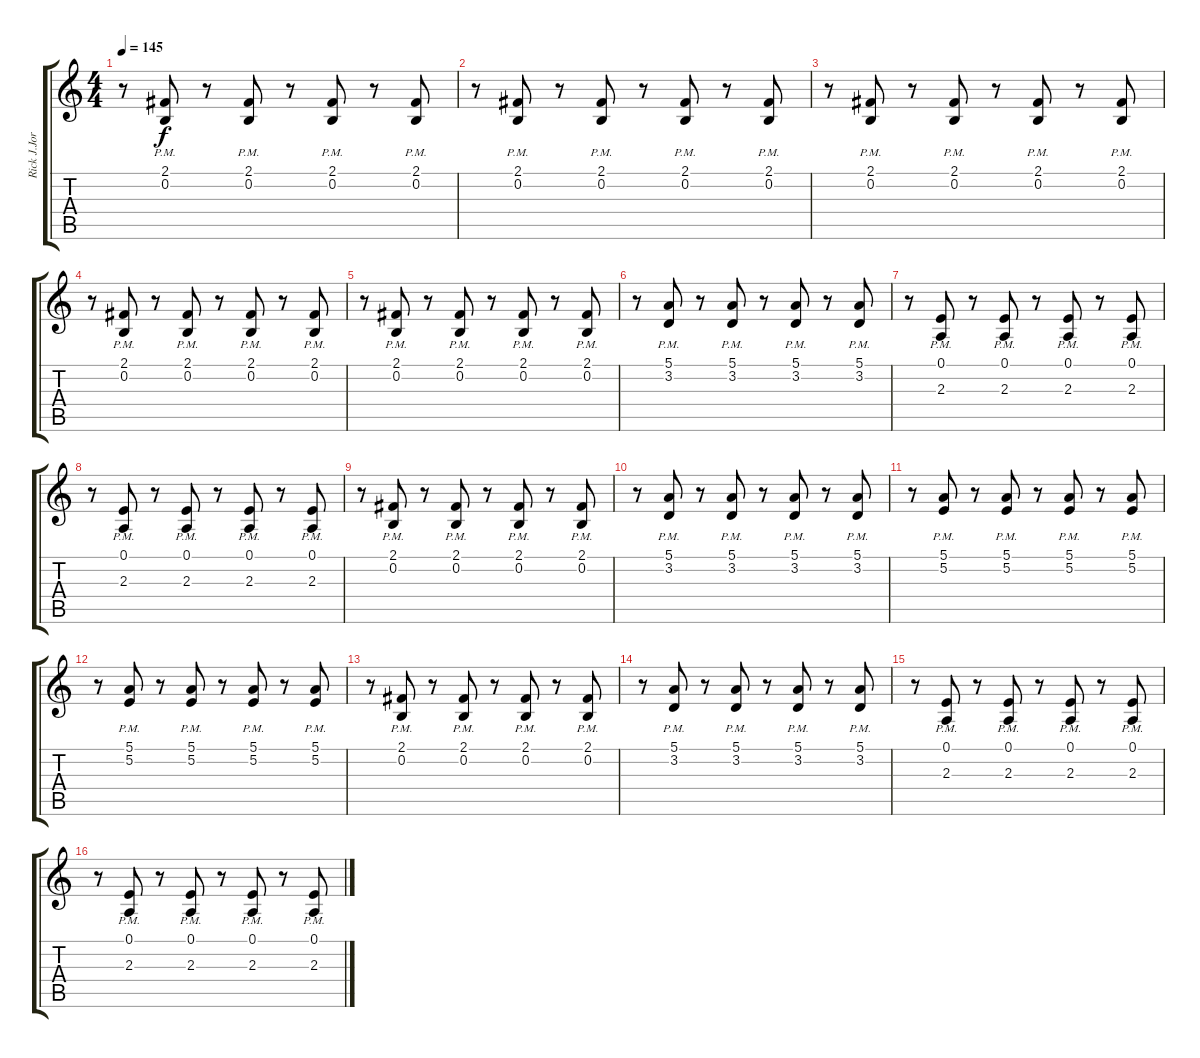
\track ("Rick J.Jordan (lead)" "Rick J.Jor") {instrument synthbrass1}
\staff {score tabs}
\tuning (E4 B3 G3 D3 A2 E2) {hide}
\ts (4 4)
\tempo 145
\clef g2
\ks c
r.8{dy f} (2.1{pm} 0.2{pm}).8 r.8 (2.1{pm} 0.2{pm}).8 r.8 (2.1{pm} 0.2{pm}).8 r.8 (2.1{pm} 0.2{pm}).8 |
r.8 (2.1{pm} 0.2{pm}).8 r.8 (2.1{pm} 0.2{pm}).8 r.8 (2.1{pm} 0.2{pm}).8 r.8 (2.1{pm} 0.2{pm}).8 |
r.8 (2.1{pm} 0.2{pm}).8 r.8 (2.1{pm} 0.2{pm}).8 r.8 (2.1{pm} 0.2{pm}).8 r.8 (2.1{pm} 0.2{pm}).8 |
r.8 (2.1{pm} 0.2{pm}).8 r.8 (2.1{pm} 0.2{pm}).8 r.8 (2.1{pm} 0.2{pm}).8 r.8 (2.1{pm} 0.2{pm}).8 |
r.8 (2.1{pm} 0.2{pm}).8 r.8 (2.1{pm} 0.2{pm}).8 r.8 (2.1{pm} 0.2{pm}).8 r.8 (2.1{pm} 0.2{pm}).8 |
r.8 (5.1{pm} 3.2{pm}).8 r.8 (5.1{pm} 3.2{pm}).8 r.8 (5.1{pm} 3.2{pm}).8 r.8 (5.1{pm} 3.2{pm}).8 |
r.8 (0.1{pm} 2.3{pm}).8 r.8 (0.1{pm} 2.3{pm}).8 r.8 (0.1{pm} 2.3{pm}).8 r.8 (0.1{pm} 2.3{pm}).8 |
r.8 (0.1{pm} 2.3{pm}).8 r.8 (0.1{pm} 2.3{pm}).8 r.8 (0.1{pm} 2.3{pm}).8 r.8 (0.1{pm} 2.3{pm}).8 |
r.8 (2.1{pm} 0.2{pm}).8 r.8 (2.1{pm} 0.2{pm}).8 r.8 (2.1{pm} 0.2{pm}).8 r.8 (2.1{pm} 0.2{pm}).8 |
r.8 (5.1{pm} 3.2{pm}).8 r.8 (5.1{pm} 3.2{pm}).8 r.8 (5.1{pm} 3.2{pm}).8 r.8 (5.1{pm} 3.2{pm}).8 |
r.8 (5.1{pm} 5.2{pm}).8 r.8 (5.1{pm} 5.2{pm}).8 r.8 (5.1{pm} 5.2{pm}).8 r.8 (5.1{pm} 5.2{pm}).8 |
r.8 (5.1{pm} 5.2{pm}).8 r.8 (5.1{pm} 5.2{pm}).8 r.8 (5.1{pm} 5.2{pm}).8 r.8 (5.1{pm} 5.2{pm}).8 |
r.8 (2.1{pm} 0.2{pm}).8 r.8 (2.1{pm} 0.2{pm}).8 r.8 (2.1{pm} 0.2{pm}).8 r.8 (2.1{pm} 0.2{pm}).8 |
r.8 (5.1{pm} 3.2{pm}).8 r.8 (5.1{pm} 3.2{pm}).8 r.8 (5.1{pm} 3.2{pm}).8 r.8 (5.1{pm} 3.2{pm}).8 |
r.8 (0.1{pm} 2.3{pm}).8 r.8 (0.1{pm} 2.3{pm}).8 r.8 (0.1{pm} 2.3{pm}).8 r.8 (0.1{pm} 2.3{pm}).8 |
r.8 (0.1{pm} 2.3{pm}).8 r.8 (0.1{pm} 2.3{pm}).8 r.8 (0.1{pm} 2.3{pm}).8 r.8 (0.1{pm} 2.3{pm}).8
